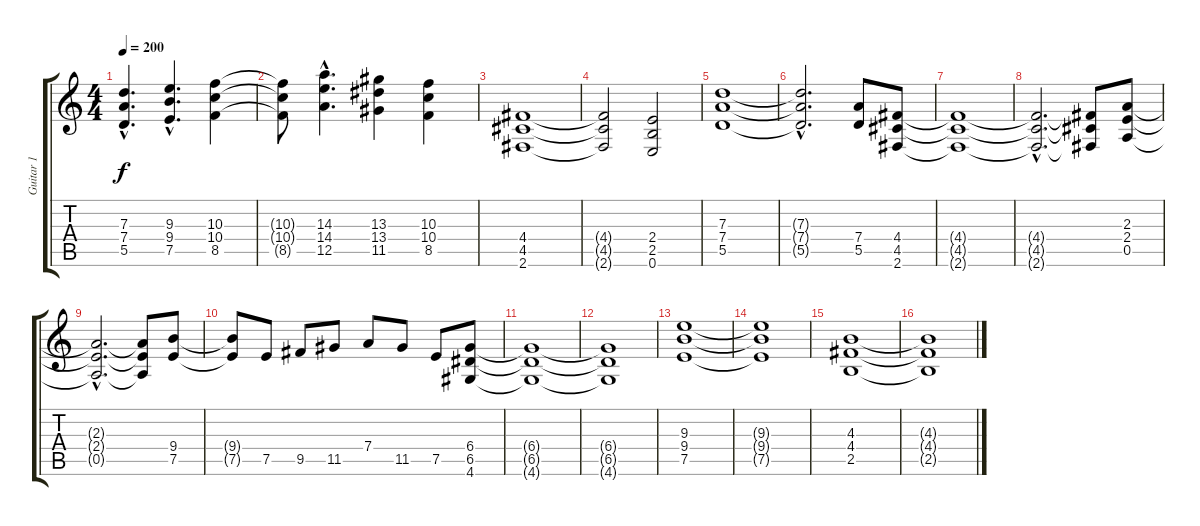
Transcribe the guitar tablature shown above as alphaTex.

\track ("Guitar 1" "Guitar 1") {instrument overdrivenguitar}
\staff {score tabs}
\tuning (E4 B3 G3 D3 A2 E2) {hide}
\ts (4 4)
\tempo 200
\clef g2
\ks c
(7.3{hac} 7.4{hac} 5.5{hac}).4{d dy f} (9.3{hac} 9.4{hac} 7.5{hac}).4{d} (10.3 10.4 8.5).4 |
(10.3{t} 10.4{t} 8.5{t}).8 (14.3{hac} 14.4{hac} 12.5{hac}).4{d} (13.3 13.4 11.5).4 (10.3 10.4 8.5).4 |
\section ("" "")
(4.4 4.5 2.6).1 |
(4.4{t} 4.5{t} 2.6{t}).2 (2.4 2.5 0.6).2 |
(7.3 7.4 5.5).1 |
(7.3{hac t} 7.4{hac t} 5.5{hac t}).2{d} (7.4 5.5).8 (4.4 4.5 2.6).8 |
(4.4{t} 4.5{t} 2.6{t}).1 |
(4.4{hac t} 4.5{hac t} 2.6{hac t}).2{d} (4.4{t} 4.5{t} 2.6{t}).8 (2.3 2.4 0.5).8 |
(2.3{hac t} 2.4{hac t} 0.5{hac t}).2{d} (2.3{t} 2.4{t} 0.5{t}).8 (9.4 7.5).8 |
(9.4{t} 7.5{t}).8 7.5.8 9.5.8 11.5.8 7.4.8 11.5.8 7.5.8 (6.4 6.5 4.6).8 |
\section ("" "")
(6.4{t} 6.5{t} 4.6{t}).1 |
(6.4{t} 6.5{t} 4.6{t}).1 |
(9.3 9.4 7.5).1 |
(9.3{t} 9.4{t} 7.5{t}).1 |
(4.3 4.4 2.5).1 |
(4.3{t} 4.4{t} 2.5{t}).1
